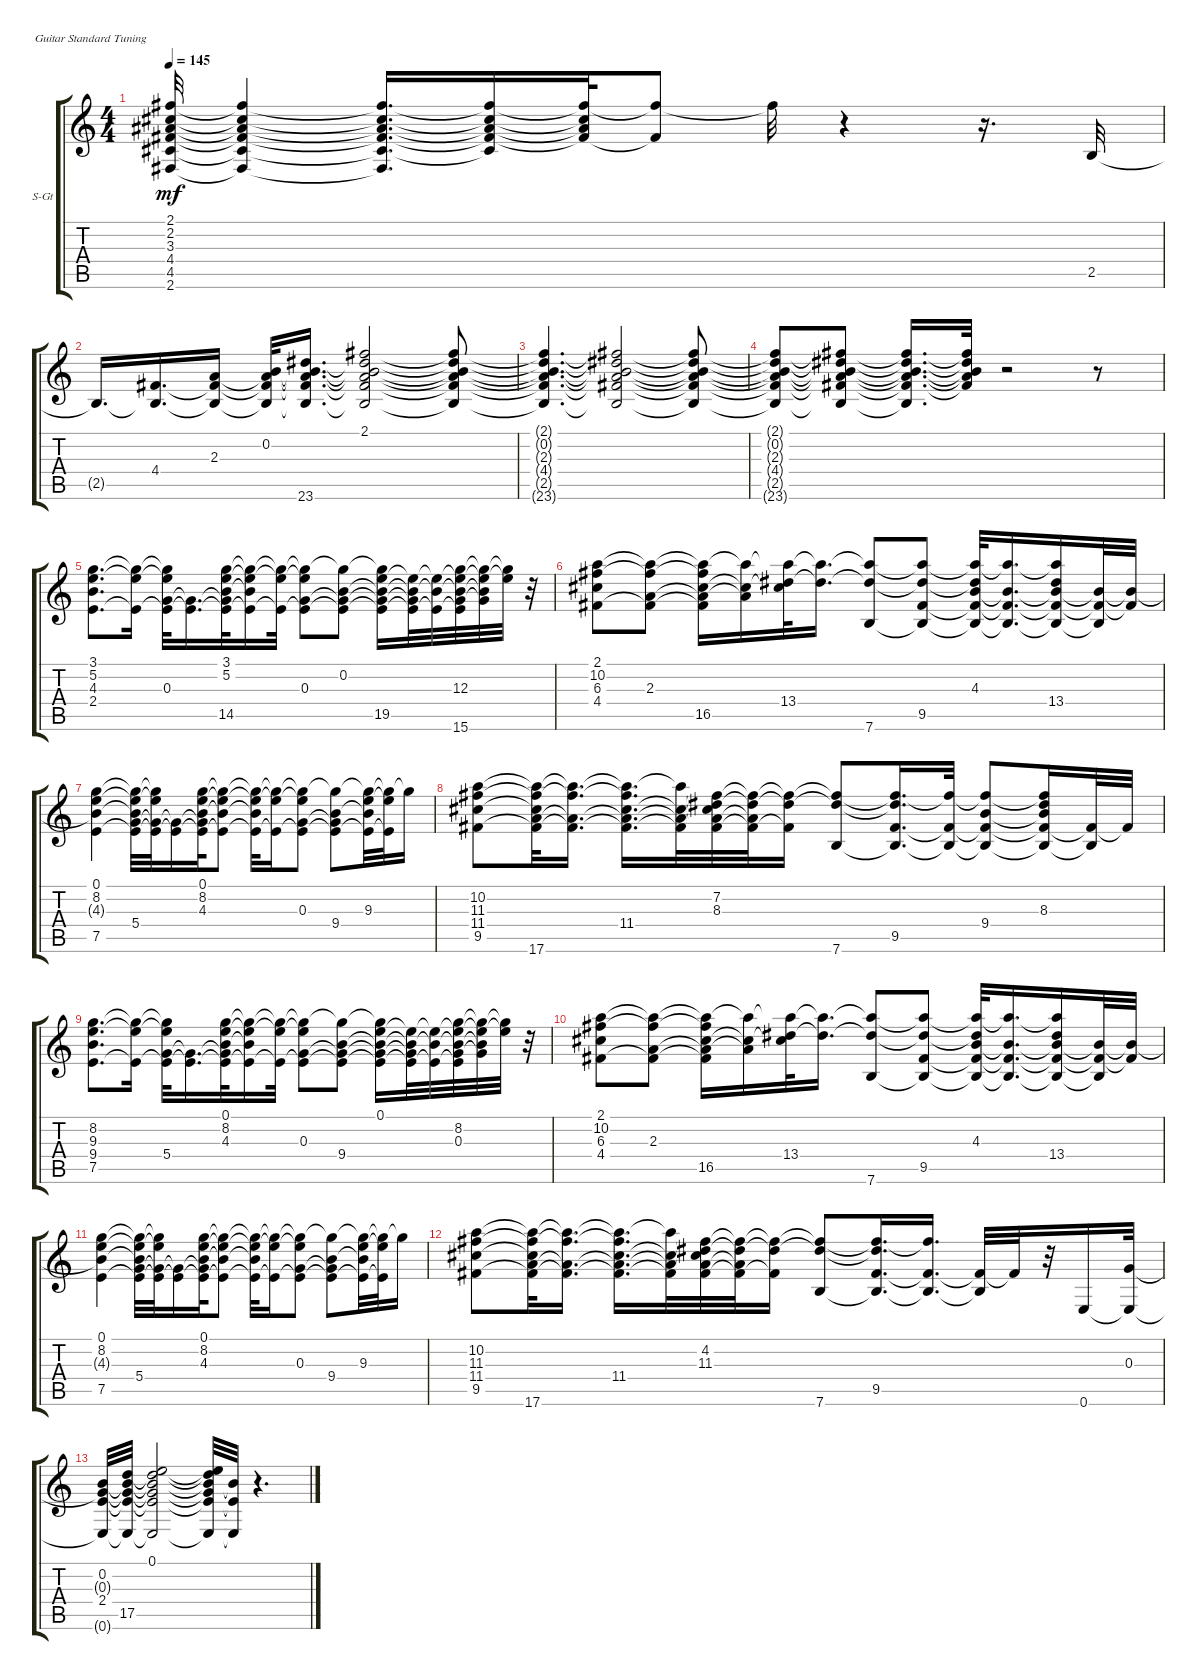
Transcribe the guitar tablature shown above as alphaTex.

\defaultSystemsLayout 4
\bracketExtendMode groupsimilarinstruments
\firstSystemTrackNameOrientation horizontal
\otherSystemsTrackNameOrientation horizontal
\track ("Steel Guitar" "S-Gt") {instrument acousticguitarsteel}
\staff {score tabs}
\tuning (E4 B3 G3 D3 A2 E2)
\ts (4 4)
\tempo 145
\clef g2
\ks c
(2.6{t} 4.5{t} 3.3{t} 2.2{t} 4.4{t} 2.1{t}).32{dy mf} (2.6{t} 4.5{t} 3.3{t} 2.2{t} 4.4{t} 2.1{t}).4 (2.6{t} 4.5{t} 3.3{t} 2.2{t} 4.4{t} 2.1{t}).16{d} (4.5{t} 3.3{t} 2.2{t} 4.4{t} 2.1{t}).16 (3.3{t} 2.2{t} 4.4{t} 2.1{t}).32 (4.4{t} 2.1{t}).8 2.1{t}.32 r.4 r.16{d} 2.5.32 |
2.5{t}.16{d} (2.5{t} 4.4).16{d} (2.5{t} 4.4{t} 2.3).16 (2.5{t} 4.4{t} 2.3{t} 0.2).32 (2.5{t} 4.4{t} 2.3{t} 0.2{t} 23.6).16{d} (2.5{t} 4.4{t} 2.3{t} 0.2{t} 23.6{t} 2.1).2 (2.5{t} 4.4{t} 2.3{t} 0.2{t} 23.6{t} 2.1{t}).8 |
(2.5{t} 4.4{t} 2.3{t} 0.2{t} 23.6{t} 2.1{t}).4{d} (2.5{t} 4.4{t} 2.3{t} 0.2{t} 23.6{t} 2.1{t}).2 (2.5{t} 4.4{t} 2.3{t} 0.2{t} 23.6{t} 2.1{t}).8 |
(2.5{t} 4.4{t} 2.3{t} 0.2{t} 23.6{t} 2.1{t}).8 (2.5{t} 4.4{t} 2.3{t} 0.2{t} 23.6{t} 2.1{t}).8 (2.5{t} 4.4{t} 2.3{t} 0.2{t} 23.6{t} 2.1{t}).16{d} (4.4{t} 2.3{t} 0.2{t} 23.6{t} 2.1{t}).32 r.2 r.8 |
(3.1 2.4 5.2 4.3).8{d} (3.1{t} 2.4{t} 5.2{t}).16 (3.1{t} 2.4{t} 5.2{t} 0.3).32 (2.4{t} 0.3{t}).16{d} (2.4{t} 0.3{t} 3.1 5.2 14.5).32 (2.4{t} 3.1{t} 5.2{t} 14.5{t}).16 (2.4{t} 3.1{t} 5.2{t}).32 (2.4{t} 3.1{t} 5.2{t} 0.3).8 (2.4{t} 3.1{t} 0.3{t} 0.2).8 (2.4{t} 3.1{t} 0.3{t} 0.2{t} 19.5).16 (2.4{t} 0.3{t} 0.2{t} 19.5{t}).32 (2.4{t} 0.2{t} 19.5{t}).32 (2.4{t} 0.2{t} 19.5{t} 12.3 15.6).32 (0.2{t} 19.5{t} 12.3{t} 15.6{t}).32 (19.5{t} 12.3{t}).32 r.32 |
(2.1 4.4 10.2 6.3).8 (2.1{t} 4.4{t} 10.2{t} 2.3).8 (2.1{t} 4.4{t} 10.2{t} 2.3{t} 16.5).16 (10.2{t} 2.3{t} 16.5{t}).16 (10.2{t} 16.5{t} 13.4).32 (10.2{t} 13.4{t}).16{d} (10.2{t} 13.4{t} 7.6).8 (10.2{t} 13.4{t} 7.6{t} 9.5).8 (10.2{t} 13.4{t} 7.6{t} 9.5{t} 4.3).32 (10.2{t} 7.6{t} 9.5{t} 4.3{t}).16{d} (10.2{t} 7.6{t} 9.5{t} 4.3{t} 13.4).16 (7.6{t} 9.5{t} 4.3{t}).32 (9.5{t} 4.3{t}).32 |
(4.3{t} 8.2 7.5 0.1).4 (4.3{t} 8.2{t} 7.5{t} 0.1{t} 5.4).32 (8.2{t} 7.5{t} 0.1{t} 5.4{t}).32 (7.5{t} 5.4{t}).16 (7.5{t} 5.4{t} 8.2 0.1 4.3).32 (7.5{t} 8.2{t} 0.1{t} 4.3{t}).8 (7.5{t} 8.2{t} 0.1{t} 4.3{t}).32 (7.5{t} 8.2{t} 0.1{t}).16 (7.5{t} 8.2{t} 0.1{t} 0.3).8 (7.5{t} 8.2{t} 0.3{t} 9.4).8 (7.5{t} 8.2{t} 9.4{t} 9.3).32 (7.5{t} 8.2{t} 9.3{t}).32 8.2{t}.16 |
(10.2 11.3 9.5 11.4).8 (10.2{t} 11.3{t} 9.5{t} 11.4{t} 17.6).32 (10.2{t} 11.3{t} 9.5{t} 17.6{t}).16{d} (10.2{t} 11.3{t} 9.5{t} 17.6{t} 11.4).16{d} (10.2{t} 9.5{t} 17.6{t} 11.4{t}).32 (9.5{t} 17.6{t} 11.4{t} 8.3 7.2).32 (9.5{t} 17.6{t} 8.3{t} 7.2{t}).32 (9.5{t} 8.3{t} 7.2{t}).16 (8.3{t} 7.2{t} 7.6).8 (8.3{t} 7.2{t} 7.6{t} 9.5).16{d} (7.2{t} 7.6{t} 9.5{t}).32 (7.2{t} 7.6{t} 9.5{t} 9.4).8 (7.2{t} 7.6{t} 9.5{t} 9.4{t} 8.3).16 (7.6{t} 9.5{t}).32 9.5{t}.32 |
(8.2 7.5 9.3 9.4).8{d} (8.2{t} 7.5{t} 9.3{t}).16 (8.2{t} 7.5{t} 9.3{t} 5.4).32 (7.5{t} 5.4{t}).16{d} (7.5{t} 5.4{t} 8.2 0.1 4.3).32 (7.5{t} 8.2{t} 0.1{t} 4.3{t}).16 (7.5{t} 8.2{t} 0.1{t}).32 (7.5{t} 8.2{t} 0.1{t} 0.3).8 (7.5{t} 8.2{t} 0.3{t} 9.4).8 (7.5{t} 8.2{t} 0.3{t} 9.4{t} 0.1).16 (7.5{t} 0.3{t} 9.4{t} 0.1{t}).32 (7.5{t} 9.4{t} 0.1{t}).32 (7.5{t} 9.4{t} 0.1{t} 8.2 0.3).32 (9.4{t} 0.1{t} 8.2{t} 0.3{t}).32 (0.1{t} 8.2{t}).32 r.32 |
(2.1 4.4 10.2 6.3).8 (2.1{t} 4.4{t} 10.2{t} 2.3).8 (2.1{t} 4.4{t} 10.2{t} 2.3{t} 16.5).16 (10.2{t} 2.3{t} 16.5{t}).16 (10.2{t} 16.5{t} 13.4).32 (10.2{t} 13.4{t}).16{d} (10.2{t} 13.4{t} 7.6).8 (10.2{t} 13.4{t} 7.6{t} 9.5).8 (10.2{t} 13.4{t} 7.6{t} 9.5{t} 4.3).32 (10.2{t} 7.6{t} 9.5{t} 4.3{t}).16{d} (10.2{t} 7.6{t} 9.5{t} 4.3{t} 13.4).16 (7.6{t} 9.5{t} 4.3{t}).32 (9.5{t} 4.3{t}).32 |
(4.3{t} 8.2 7.5 0.1).4 (4.3{t} 8.2{t} 7.5{t} 0.1{t} 5.4).32 (8.2{t} 7.5{t} 0.1{t} 5.4{t}).32 (7.5{t} 5.4{t}).16 (7.5{t} 5.4{t} 8.2 0.1 4.3).32 (7.5{t} 8.2{t} 0.1{t} 4.3{t}).8 (7.5{t} 8.2{t} 0.1{t} 4.3{t}).32 (7.5{t} 8.2{t} 0.1{t}).16 (7.5{t} 8.2{t} 0.1{t} 0.3).8 (7.5{t} 8.2{t} 0.3{t} 9.4).8 (7.5{t} 8.2{t} 9.4{t} 9.3).32 (7.5{t} 8.2{t} 9.3{t}).32 8.2{t}.16 |
(10.2 11.3 9.5 11.4).8 (10.2{t} 11.3{t} 9.5{t} 11.4{t} 17.6).32 (10.2{t} 11.3{t} 9.5{t} 17.6{t}).16{d} (10.2{t} 11.3{t} 9.5{t} 17.6{t} 11.4).16{d} (10.2{t} 9.5{t} 17.6{t} 11.4{t}).32 (9.5{t} 17.6{t} 11.4{t} 11.3 4.2).32 (9.5{t} 17.6{t} 11.3{t} 4.2{t}).32 (9.5{t} 11.3{t} 4.2{t}).16 (11.3{t} 4.2{t} 7.6).8 (11.3{t} 4.2{t} 7.6{t} 9.5).16{d} (11.3{t} 7.6{t} 9.5{t}).16{d} (7.6{t} 9.5{t}).32 9.5{t}.32 r.32 0.6.16 (0.6{t} 0.3).32 |
(0.6{t} 0.3{t} 0.2 2.4).32 (0.6{t} 0.3{t} 0.2{t} 2.4{t} 17.5).32 (0.6{t} 0.3{t} 0.2{t} 2.4{t} 17.5{t} 0.1).2 (0.6{t} 0.3{t} 0.2{t} 2.4{t} 17.5{t} 0.1{t}).32 (0.6{t} 0.2{t} 2.4{t}).32 r.4{d}
